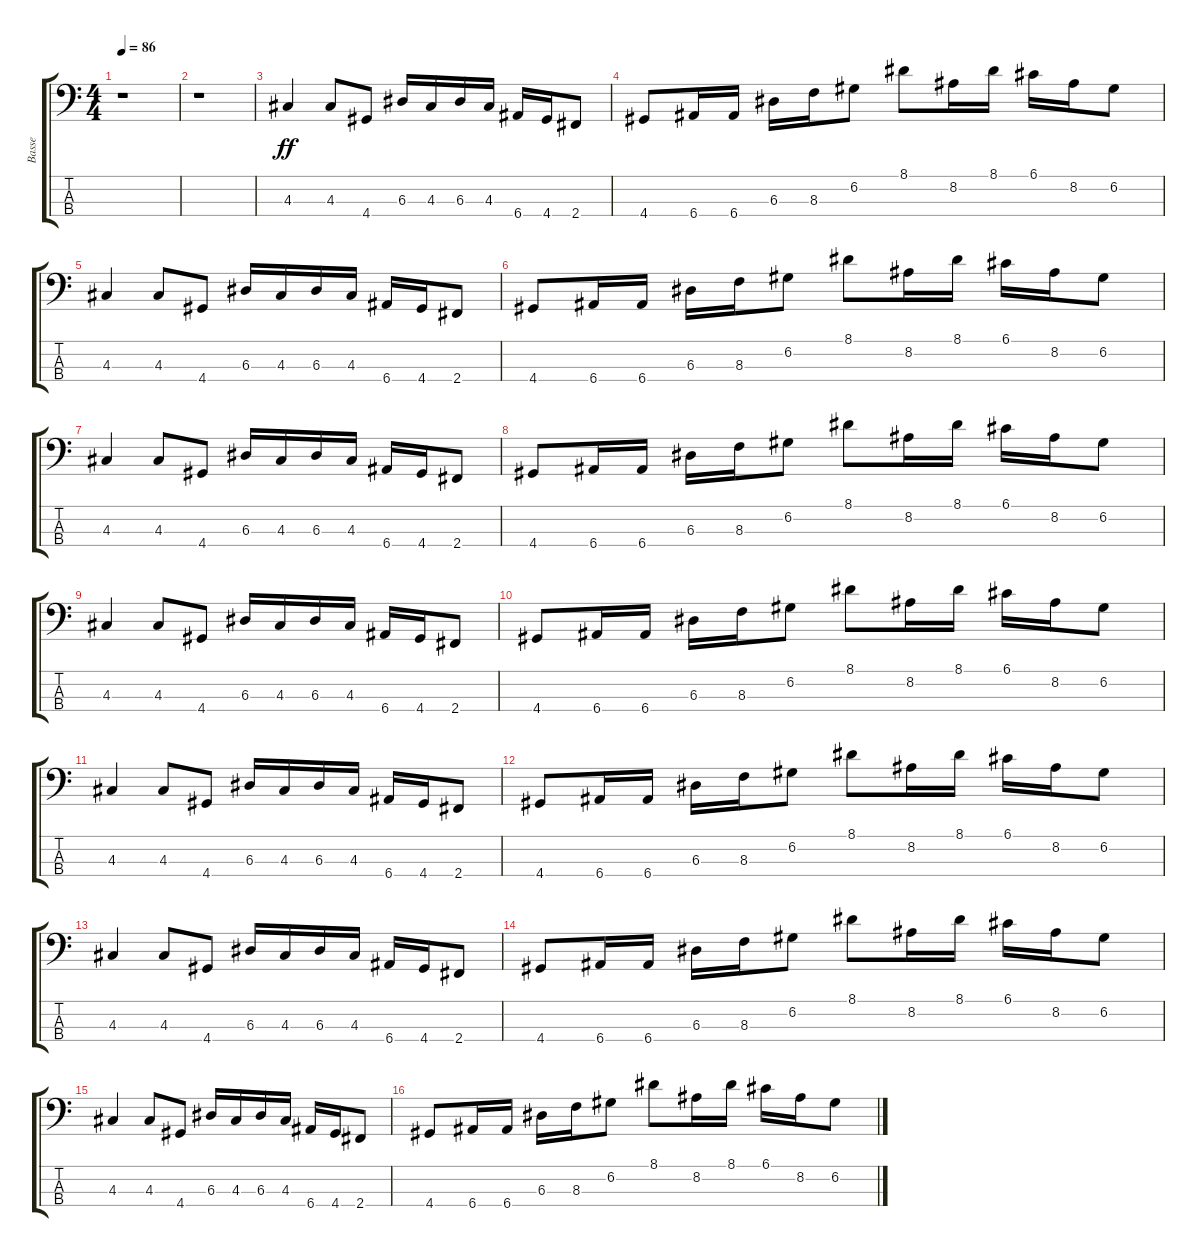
\track ("Basse" "Basse") {instrument electricbassfinger}
\staff {score tabs}
\tuning (G2 D2 A1 E1) {hide}
\ts (4 4)
\tempo 86
\clef f4
\ks c
r.1{dy f} |
r.1 |
4.3.4{dy ff} 4.3.8 4.4.8 6.3.16 4.3.16 6.3.16 4.3.16 6.4.16 4.4.16 2.4.8 |
4.4.8 6.4.16 6.4.16 6.3.16 8.3.16 6.2.8 8.1.8 8.2.16 8.1.16 6.1.16 8.2.16 6.2.8 |
4.3.4 4.3.8 4.4.8 6.3.16 4.3.16 6.3.16 4.3.16 6.4.16 4.4.16 2.4.8 |
4.4.8 6.4.16 6.4.16 6.3.16 8.3.16 6.2.8 8.1.8 8.2.16 8.1.16 6.1.16 8.2.16 6.2.8 |
4.3.4 4.3.8 4.4.8 6.3.16 4.3.16 6.3.16 4.3.16 6.4.16 4.4.16 2.4.8 |
4.4.8 6.4.16 6.4.16 6.3.16 8.3.16 6.2.8 8.1.8 8.2.16 8.1.16 6.1.16 8.2.16 6.2.8 |
4.3.4 4.3.8 4.4.8 6.3.16 4.3.16 6.3.16 4.3.16 6.4.16 4.4.16 2.4.8 |
4.4.8 6.4.16 6.4.16 6.3.16 8.3.16 6.2.8 8.1.8 8.2.16 8.1.16 6.1.16 8.2.16 6.2.8 |
4.3.4 4.3.8 4.4.8 6.3.16 4.3.16 6.3.16 4.3.16 6.4.16 4.4.16 2.4.8 |
4.4.8 6.4.16 6.4.16 6.3.16 8.3.16 6.2.8 8.1.8 8.2.16 8.1.16 6.1.16 8.2.16 6.2.8 |
4.3.4 4.3.8 4.4.8 6.3.16 4.3.16 6.3.16 4.3.16 6.4.16 4.4.16 2.4.8 |
4.4.8 6.4.16 6.4.16 6.3.16 8.3.16 6.2.8 8.1.8 8.2.16 8.1.16 6.1.16 8.2.16 6.2.8 |
4.3.4 4.3.8 4.4.8 6.3.16 4.3.16 6.3.16 4.3.16 6.4.16 4.4.16 2.4.8 |
4.4.8 6.4.16 6.4.16 6.3.16 8.3.16 6.2.8 8.1.8 8.2.16 8.1.16 6.1.16 8.2.16 6.2.8
